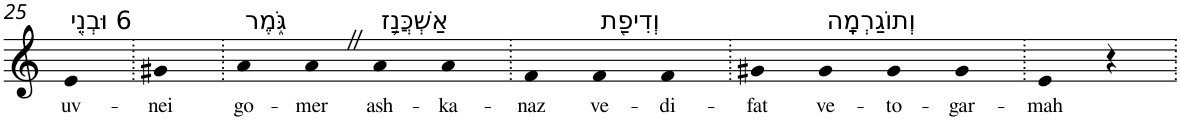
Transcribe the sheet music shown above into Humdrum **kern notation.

**kern	**text
*part1	*part1
*staff1	*staff1
*I"Piano	*
*I'Pno	*
!!LO:PB:g=z
*clefG2	*
*k[]	*
=25	=25
!LO:TX:a:t=6 וּבְנֵ֖י	!
!	!LO:LY:b
4e	uv-
=26.	=26.
!	!LO:LY:b
4g#X	-nei
=27.	=27.
!LO:TX:a:t=גֹּ֑מֶר	!
!	!LO:LY:b
4a	go-
!	!LO:LY:b
4aZ	-mer
!LO:TX:a:t=אַשְׁכֲּנַ֥ז	!
!	!LO:LY:b
4a	ash-
!	!LO:LY:b
4a	-ka-
=28.	=28.
!	!LO:LY:b
4f	-naz
!LO:TX:a:t=וְדִיפַ֖ת	!
!	!LO:LY:b
4f	ve-
!	!LO:LY:b
4f	-di-
=29.	=29.
!	!LO:LY:b
4g#X	-fat
!LO:TX:a:t=וְתוֹגַרְמָֽה	!
!	!LO:LY:b
4g#	ve-
!	!LO:LY:b
4g#	-to-
!	!LO:LY:b
4g#	-gar-
=30.	=30.
!	!LO:LY:b
4e	-mah
4r	.
=.	=.
*-	*-
